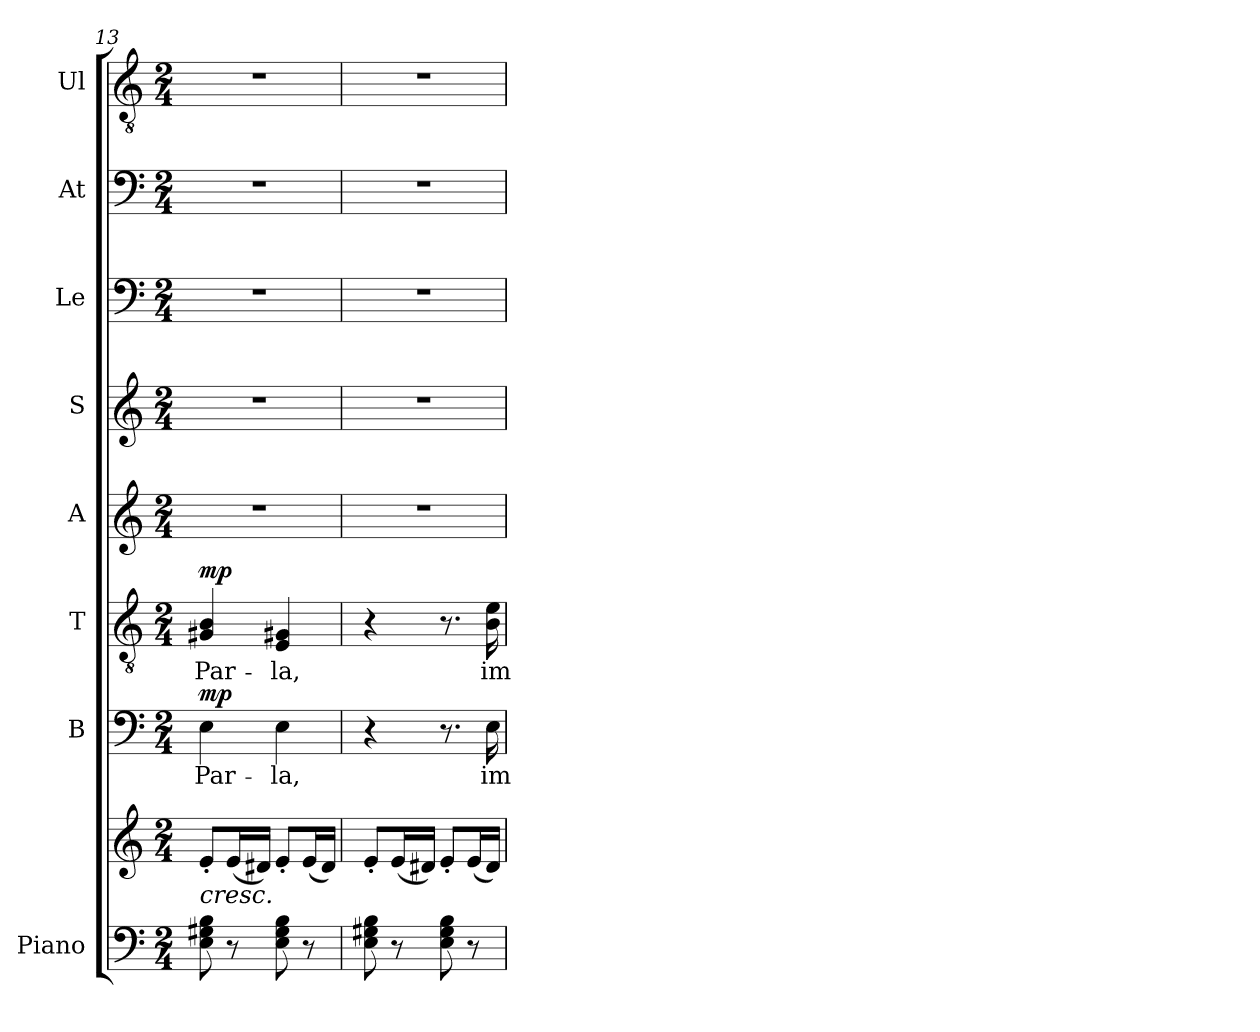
**kern	**kern	**kern	**text	**dynam	**kern	**text	**dynam	**kern	**kern	**kern	**kern	**kern
*part8	*part8	*part7	*part7	*part7	*part6	*part6	*part6	*part5	*part4	*part3	*part2	*part1
*staff9	*staff8	*staff7	*staff7	*staff7	*staff6	*staff6	*staff6	*staff5	*staff4	*staff3	*staff2	*staff1
*I"Piano	*	*I"B	*	*	*I"T	*	*	*I"A	*I"S	*I"Le	*I"At	*I"Ul
*I'Pno	*	*I'B	*	*	*I'T	*	*	*I'A	*I'S	*I'Le	*I'At	*I'Ul
*clefF4	*clefG2	*clefF4	*	*	*clefGv2	*	*	*clefG2	*clefG2	*clefF4	*clefF4	*clefGv2
*k[]	*k[]	*k[]	*	*	*k[]	*	*	*k[]	*k[]	*k[]	*k[]	*k[]
*M2/4	*M2/4	*M2/4	*	*	*M2/4	*	*	*M2/4	*M2/4	*M2/4	*M2/4	*M2/4
=13	=13	=13	=13	=13	=13	=13	=13	=13	=13	=13	=13	=13
!	!LO:TX:b:i:t=cresc.	!	!	!	!	!	!	!	!	!	!	!
!	!	!	!LO:LY:b	!LO:DY:a	!	!LO:LY:b	!LO:DY:a	!	!	!	!	!
8E\ 8G#X\ 8B\	8e'/L	4E\	Par-	mp	4G#X!/ 4B/	Par-	mp	2r	2r	2r	2r	2r
8r	(<16e/L	.	.	.	.	.	.	.	.	.	.	.
.	16d#X/JJ)	.	.	.	.	.	.	.	.	.	.	.
!	!	!	!LO:LY:b	!	!	!LO:LY:b	!	!	!	!	!	!
8E\ 8G#\ 8B\	8e'/L	4E\	-la,	.	4E!/ 4G#X/	-la,	.	.	.	.	.	.
8r	(<16e/L	.	.	.	.	.	.	.	.	.	.	.
.	16d#/JJ)	.	.	.	.	.	.	.	.	.	.	.
=14	=14	=14	=14	=14	=14	=14	=14	=14	=14	=14	=14	=14
8E\ 8G#X\ 8B\	8e'/L	4r	.	.	4r	.	.	2r	2r	2r	2r	2r
8r	(<16e/L	.	.	.	.	.	.	.	.	.	.	.
.	16d#X/JJ)	.	.	.	.	.	.	.	.	.	.	.
8E\ 8G#\ 8B\	8e'/L	8.r	.	.	8.r	.	.	.	.	.	.	.
8r	(<16e/L	.	.	.	.	.	.	.	.	.	.	.
!	!	!	!LO:LY:b	!	!	!LO:LY:b	!	!	!	!	!	!
.	16d#/JJ)	16E\	im-	.	16B!\ 16e\	im-	.	.	.	.	.	.
=	=	=	=	=	=	=	=	=	=	=	=	=
*-	*-	*-	*-	*-	*-	*-	*-	*-	*-	*-	*-	*-
